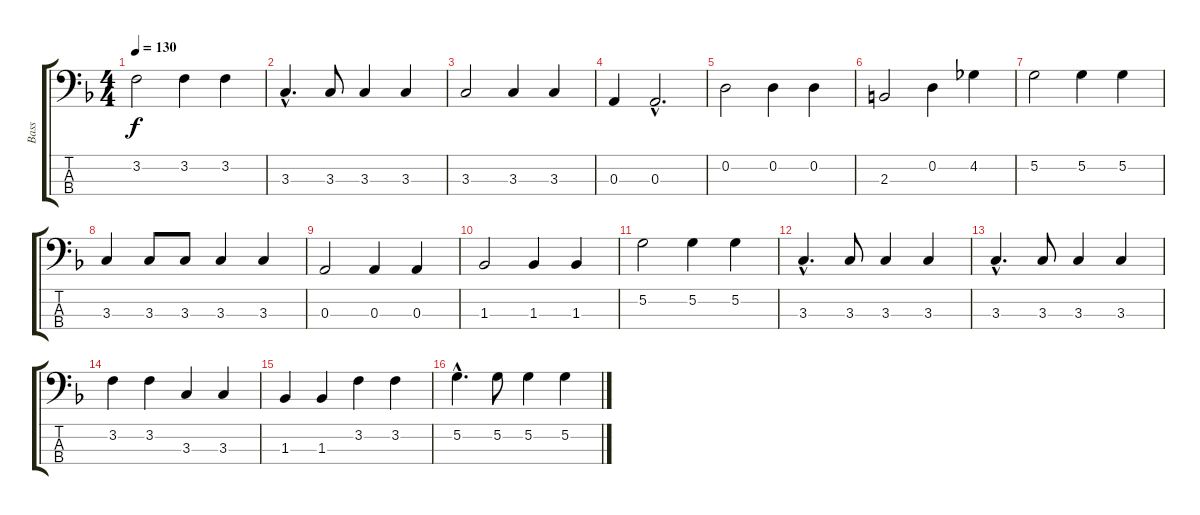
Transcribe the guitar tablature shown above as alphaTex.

\track ("Bass" "Bass") {instrument electricbassfinger}
\staff {score tabs}
\tuning (G2 D2 A1 E1) {hide}
\ts (4 4)
\tempo 130
\clef f4
\ks f
3.2.2{dy f} 3.2.4 3.2.4 |
3.3{hac}.4{d} 3.3.8 3.3.4 3.3.4 |
3.3.2 3.3.4 3.3.4 |
0.3.4 0.3{hac}.2{d} |
0.2.2 0.2.4 0.2.4 |
2.3.2 0.2.4 4.2.4 |
5.2.2 5.2.4 5.2.4 |
3.3.4 3.3.8 3.3.8 3.3.4 3.3.4 |
0.3.2 0.3.4 0.3.4 |
1.3.2 1.3.4 1.3.4 |
5.2.2 5.2.4 5.2.4 |
3.3{hac}.4{d} 3.3.8 3.3.4 3.3.4 |
3.3{hac}.4{d} 3.3.8 3.3.4 3.3.4 |
3.2.4 3.2.4 3.3.4 3.3.4 |
1.3.4 1.3.4 3.2.4 3.2.4 |
5.2{hac}.4{d} 5.2.8 5.2.4 5.2.4
